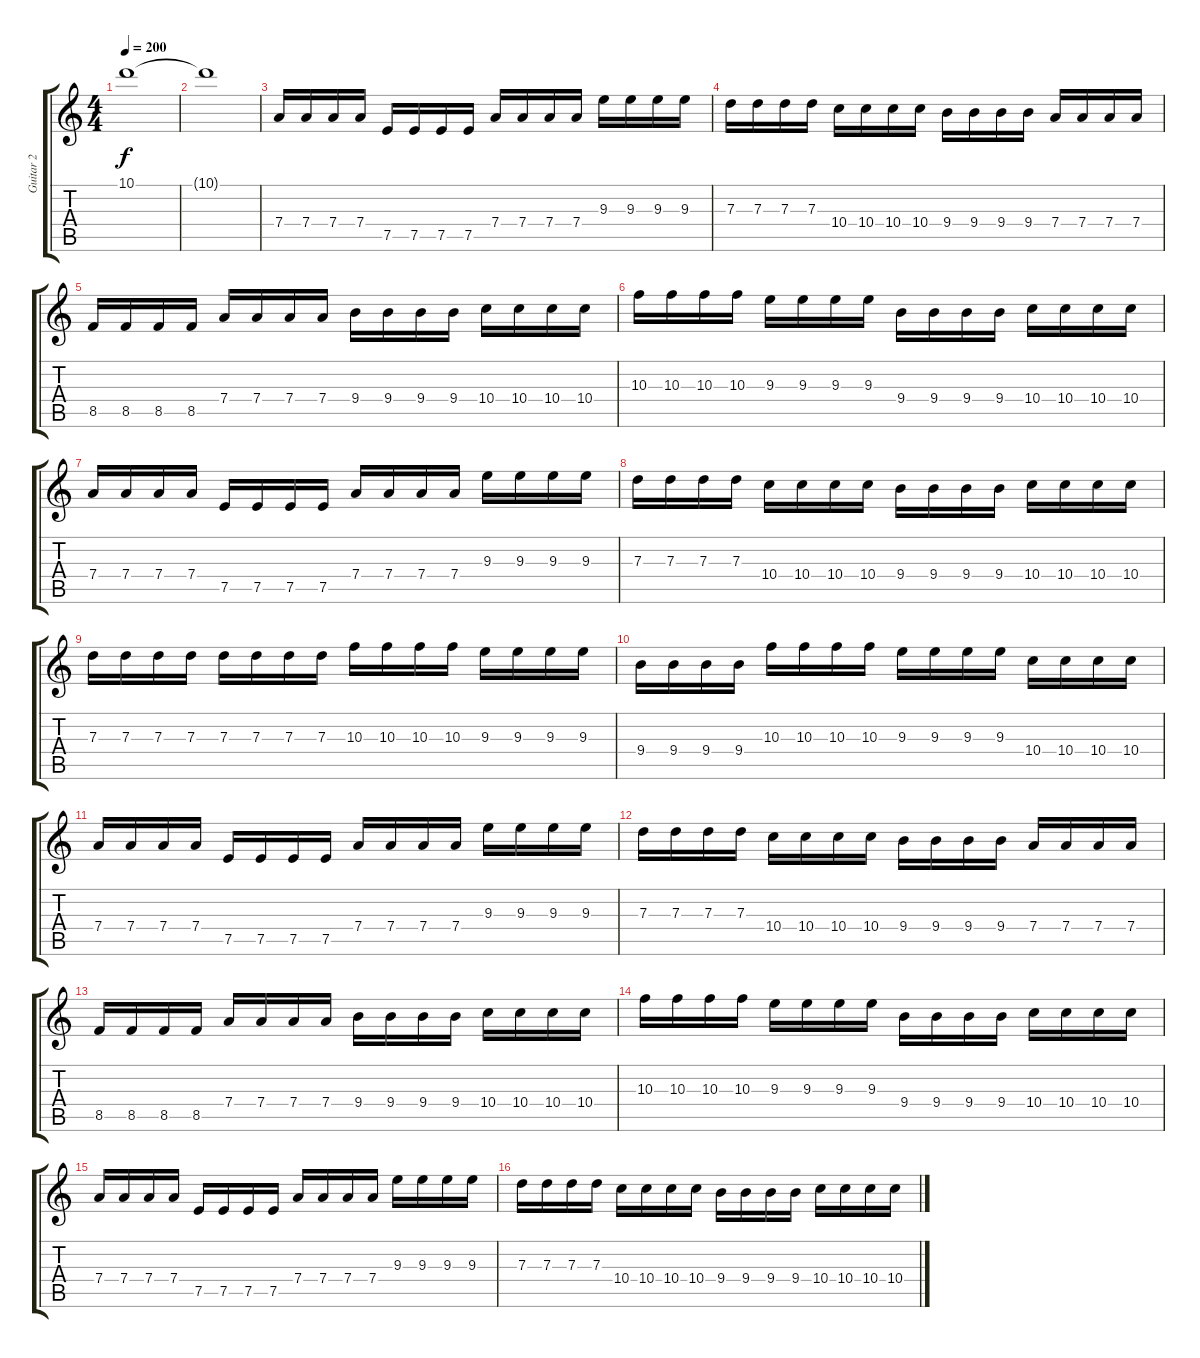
\track ("Guitar 2" "Guitar 2") {instrument distortionguitar}
\staff {score tabs}
\tuning (E4 B3 G3 D3 A2 E2) {hide}
\ts (4 4)
\tempo 200
\clef g2
\ks c
10.1.1{dy f} |
10.1{t}.1 |
7.4.16{volume 15} 7.4.16 7.4.16 7.4.16 7.5.16 7.5.16 7.5.16 7.5.16 7.4.16 7.4.16 7.4.16 7.4.16 9.3.16 9.3.16 9.3.16 9.3.16 |
7.3.16 7.3.16 7.3.16 7.3.16 10.4.16 10.4.16 10.4.16 10.4.16 9.4.16 9.4.16 9.4.16 9.4.16 7.4.16 7.4.16 7.4.16 7.4.16 |
8.5.16 8.5.16 8.5.16 8.5.16 7.4.16 7.4.16 7.4.16 7.4.16 9.4.16 9.4.16 9.4.16 9.4.16 10.4.16 10.4.16 10.4.16 10.4.16 |
10.3.16 10.3.16 10.3.16 10.3.16 9.3.16 9.3.16 9.3.16 9.3.16 9.4.16 9.4.16 9.4.16 9.4.16 10.4.16 10.4.16 10.4.16 10.4.16 |
7.4.16 7.4.16 7.4.16 7.4.16 7.5.16 7.5.16 7.5.16 7.5.16 7.4.16 7.4.16 7.4.16 7.4.16 9.3.16 9.3.16 9.3.16 9.3.16 |
7.3.16 7.3.16 7.3.16 7.3.16 10.4.16 10.4.16 10.4.16 10.4.16 9.4.16 9.4.16 9.4.16 9.4.16 10.4.16 10.4.16 10.4.16 10.4.16 |
7.3.16 7.3.16 7.3.16 7.3.16 7.3.16 7.3.16 7.3.16 7.3.16 10.3.16 10.3.16 10.3.16 10.3.16 9.3.16 9.3.16 9.3.16 9.3.16 |
9.4.16 9.4.16 9.4.16 9.4.16 10.3.16 10.3.16 10.3.16 10.3.16 9.3.16 9.3.16 9.3.16 9.3.16 10.4.16 10.4.16 10.4.16 10.4.16 |
7.4.16 7.4.16 7.4.16 7.4.16 7.5.16 7.5.16 7.5.16 7.5.16 7.4.16 7.4.16 7.4.16 7.4.16 9.3.16 9.3.16 9.3.16 9.3.16 |
7.3.16 7.3.16 7.3.16 7.3.16 10.4.16 10.4.16 10.4.16 10.4.16 9.4.16 9.4.16 9.4.16 9.4.16 7.4.16 7.4.16 7.4.16 7.4.16 |
8.5.16 8.5.16 8.5.16 8.5.16 7.4.16 7.4.16 7.4.16 7.4.16 9.4.16 9.4.16 9.4.16 9.4.16 10.4.16 10.4.16 10.4.16 10.4.16 |
10.3.16 10.3.16 10.3.16 10.3.16 9.3.16 9.3.16 9.3.16 9.3.16 9.4.16 9.4.16 9.4.16 9.4.16 10.4.16 10.4.16 10.4.16 10.4.16 |
7.4.16 7.4.16 7.4.16 7.4.16 7.5.16 7.5.16 7.5.16 7.5.16 7.4.16 7.4.16 7.4.16 7.4.16 9.3.16 9.3.16 9.3.16 9.3.16 |
7.3.16 7.3.16 7.3.16 7.3.16 10.4.16 10.4.16 10.4.16 10.4.16 9.4.16 9.4.16 9.4.16 9.4.16 10.4.16 10.4.16 10.4.16 10.4.16
